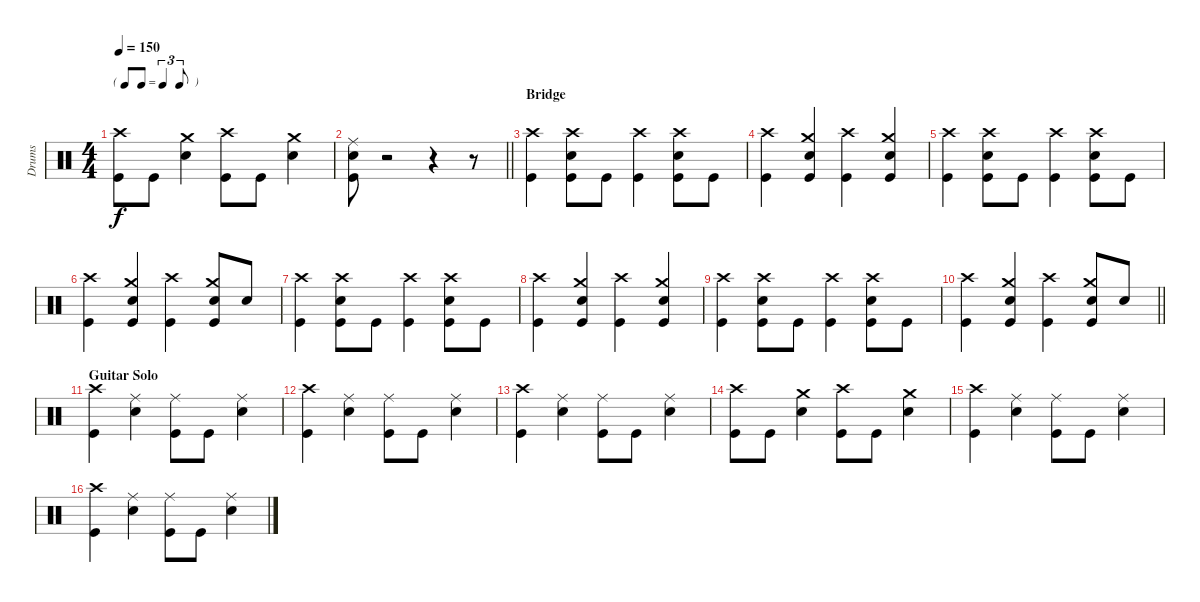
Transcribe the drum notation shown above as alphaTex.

\track ("Drums" "Drums") {instrument percussion}
\staff {score}
\articulation defaults
\ts (4 4)
\tf triplet8th
\tempo 150
\clef neutral
\ks c
("Crash high (hit)" "Kick (hit)").8{dy f} "Kick (hit)".8 ("Crash medium (hit)" "Snare (hit) 2").4 ("Crash high (hit)" "Kick (hit)").8 "Kick (hit)".8 ("Crash medium (hit)" "Snare (hit) 2").4 |
\barLineRight lightlight
("Ride (middle)" "Kick (hit)" "Snare (hit) 2").8 r.2 r.4 r.8 |
\section ("" "Bridge")
("Crash high (hit)" "Kick (hit)").4 ("Crash high (hit)" "Kick (hit)" "Snare (hit) 2").8 "Kick (hit)".8 ("Crash high (hit)" "Kick (hit)").4 ("Crash high (hit)" "Kick (hit)" "Snare (hit) 2").8 "Kick (hit)".8 |
("Crash high (hit)" "Kick (hit)").4 ("Crash medium (hit)" "Kick (hit)" "Snare (hit) 2").4 ("Crash high (hit)" "Kick (hit)").4 ("Crash medium (hit)" "Kick (hit)" "Snare (hit) 2").4 |
("Crash high (hit)" "Kick (hit)").4 ("Crash high (hit)" "Kick (hit)" "Snare (hit) 2").8 "Kick (hit)".8 ("Crash high (hit)" "Kick (hit)").4 ("Crash high (hit)" "Kick (hit)" "Snare (hit) 2").8 "Kick (hit)".8 |
("Crash high (hit)" "Kick (hit)").4 ("Crash medium (hit)" "Kick (hit)" "Snare (hit) 2").4 ("Crash high (hit)" "Kick (hit)").4 ("Crash medium (hit)" "Kick (hit)" "Snare (hit) 2").8 "Snare (hit) 2".8 |
("Crash high (hit)" "Kick (hit)").4 ("Crash high (hit)" "Kick (hit)" "Snare (hit) 2").8 "Kick (hit)".8 ("Crash high (hit)" "Kick (hit)").4 ("Crash high (hit)" "Kick (hit)" "Snare (hit) 2").8 "Kick (hit)".8 |
("Crash high (hit)" "Kick (hit)").4 ("Crash medium (hit)" "Kick (hit)" "Snare (hit) 2").4 ("Crash high (hit)" "Kick (hit)").4 ("Crash medium (hit)" "Kick (hit)" "Snare (hit) 2").4 |
("Crash high (hit)" "Kick (hit)").4 ("Crash high (hit)" "Kick (hit)" "Snare (hit) 2").8 "Kick (hit)".8 ("Crash high (hit)" "Kick (hit)").4 ("Crash high (hit)" "Kick (hit)" "Snare (hit) 2").8 "Kick (hit)".8 |
\barLineRight lightlight
("Crash high (hit)" "Kick (hit)").4 ("Crash medium (hit)" "Kick (hit)" "Snare (hit) 2").4 ("Crash high (hit)" "Kick (hit)").4 ("Crash medium (hit)" "Kick (hit)" "Snare (hit) 2").8 "Snare (hit) 2".8 |
\section ("" "Guitar Solo")
("Crash high (hit)" "Kick (hit)").4 ("Ride (middle)" "Snare (hit) 2").4 ("Ride (middle)" "Kick (hit)").8 "Kick (hit)".8 ("Ride (middle)" "Snare (hit) 2").4 |
("Crash high (hit)" "Kick (hit)").4 ("Ride (middle)" "Snare (hit) 2").4 ("Ride (middle)" "Kick (hit)").8 "Kick (hit)".8 ("Ride (middle)" "Snare (hit) 2").4 |
("Crash high (hit)" "Kick (hit)").4 ("Ride (middle)" "Snare (hit) 2").4 ("Ride (middle)" "Kick (hit)").8 "Kick (hit)".8 ("Ride (middle)" "Snare (hit) 2").4 |
("Crash high (hit)" "Kick (hit)").8 "Kick (hit)".8 ("Crash medium (hit)" "Snare (hit) 2").4 ("Crash high (hit)" "Kick (hit)").8 "Kick (hit)".8 ("Crash medium (hit)" "Snare (hit) 2").4 |
("Crash high (hit)" "Kick (hit)").4 ("Ride (middle)" "Snare (hit) 2").4 ("Ride (middle)" "Kick (hit)").8 "Kick (hit)".8 ("Ride (middle)" "Snare (hit) 2").4 |
("Crash high (hit)" "Kick (hit)").4 ("Ride (middle)" "Snare (hit) 2").4 ("Ride (middle)" "Kick (hit)").8 "Kick (hit)".8 ("Ride (middle)" "Snare (hit) 2").4
